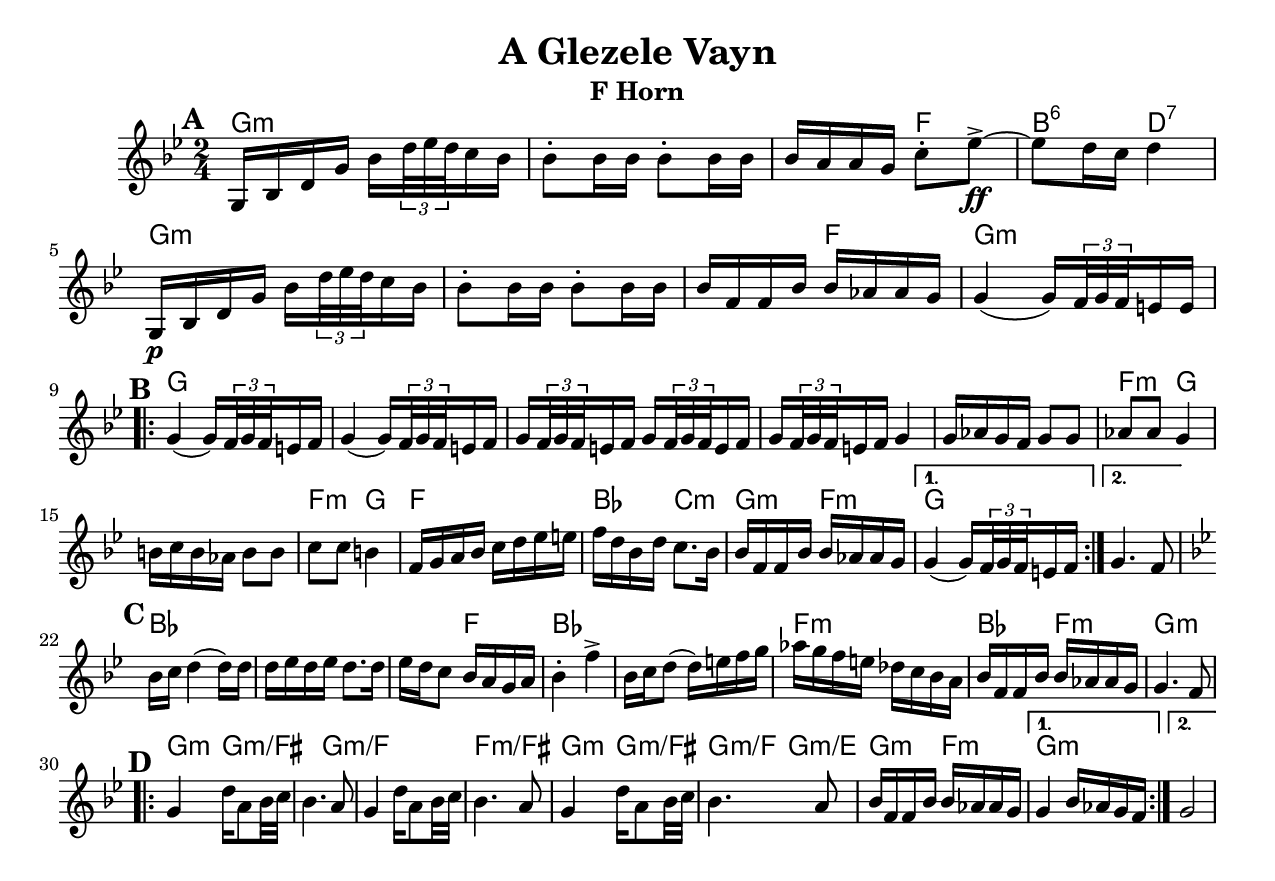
\version "2.18.0"
\include "english.ly"
\pointAndClickOff
\paper{
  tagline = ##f
  print-all-headers = ##t
  #(set-paper-size "letter")
}
date = #(strftime "%d-%m-%Y" (localtime (current-time)))

%\markup{ \italic{ " Updated " \date  }  }

%\markup{ Got something to say? }

global = {
  \clef treble
  \key g \minor
  \time 2/4
  \set Score.markFormatter = #format-mark-box-alphabet
}

%#################################### Melody ########################
melody = \relative c' {
  \global
  %\partial 16*3 a16 d f   %lead in notes


  \mark \default
  g16 bf d g bf \tuplet 3/2 {d32 ef d}c16 bf|
  bf8-. bf16 bf bf8-. bf16 bf |
  bf16 a a g c8-. ef~->\ff
  ef8 d16 c d4|

  g,,16\p bf d g bf \tuplet 3/2 {d32 ef d}c16 bf|
  bf8-. bf16 bf bf8-. bf16 bf |
  bf16 f f bf bf af af g
  g4(g16) \tuplet 3/2{f32 g f} e16 e|
  \break
  %\alternative { { }{ } }

  \repeat volta 2{
    \mark \default
    %flat a 7th, flat e 3rd, b is natural!
    \relative c' {
      \set Staff.keySignature = #`(( 2 . ,FLAT)
                                   (5 . ,FLAT)
                                   )
      g'4(g16) \tuplet 3/2{f32 g f} e16 f|
      g4(g16) \tuplet 3/2{f32 g f} e16 f|
      \repeat unfold 3{
        g16 \tuplet 3/2{f32 g f} e16 f
      } g4|
      g16 af g f g8 g|
      af8 af g4|

      b16 c b af b8 b
      c8 c b4
      f16 g a bf c d ef e|
      f16 d bf d c8. bf16|
      bf16 f f bf bf af af g

    }
  }
  \alternative {
    {g4(g16) \tuplet 3/2{f32 g f} e16 f| }
    {g4. f8 }
  }
  \break


  \key g \minor
  \mark \default
  bf16 c d4(d16) d
  d16 ef d ef d8. d16|
  ef16 d c8 bf16 a g a|
  bf4-. f'4->
  bf,16 c d8(d16)e f g|
  af16 g f e df c bf a|
  bf16 f f bf bf af af g|
  g4. f8|
  \break

  \repeat volta 2{
    \mark \default
    g4 d'16 a8 bf32 c
    bf4. a8
    g4 d'16 a8 bf32 c
    bf4. a8
    g4 d'16 a8 bf32 c
    bf4. a8
    bf16 f f bf bf af af g

  }
  \alternative {
    {g4 bf16 af g f}
    {g2}
  }
} %end music block
%################################# Lyrics #####################
%\addlyrics{  }
%################################# Chords #######################
harmonies = \chordmode {
  g4*5:m
  f4
  b4:6
  d4:7
  g4*5:m
  f4
  g2:m
  %B
  g2*5
  f4:m
  g4*3
  f4:m
  g4
  f2
  bf4
  c4:m
  g4:m
  f4:m
  g2*2
  %C
  bf4*5
  f4
  bf4*4
  f2:m
  bf4
  f4:m
  g2:m
  %d
  g4:m
  g2:m/fs
  g4*3:m/f
  f2:m/fs
  g4:m g4:m/fs
  g4:m/f g4:m/e
  g4:m
  f4:m
  g2*2:m
  %{  old chords
  g2*3:m
  c4:m g4:m
  g2*2:m
  bf4 f4:m
  g2:m %end section
  g2*5
  f4:m g4*3
  c4:m g4
  f2
  bf4
  c4:m
  bf4 f4:m
  g2*2:m %end section
  bf2*2
  c4:m f4
  bf4*7
  f4:m
  g2:m%end section
  %odd chords later
  g2*6:m
  bf4 f4:m
  g1*2:m
  %}
}

\score {
  <<
    \new ChordNames {
      \set chordChanges = ##f
      \harmonies
    }
    \new Staff \melody
  >>
  \header{
    title= "A Glezele Vayn"
    subtitle=""
    composer= ""
    instrument = "F Horn"
    arranger= ""
  }
  \layout{indent = 1.0\cm}
  \midi {
    \tempo 4 = 120

    % \midi { }
  }
}
%{
  % more verses:
  \markup{}
  \markup {
  \fill-line {
  \hspace #0.1 % distance from left margin
  \column {
  \line { "1."
  \column {
  ""
  }
  }
  \hspace #0.2 % vertical distance between verses
  \line { "2."
  \column {
  ""
  }
  }
  }
  \hspace #0.1  % horiz. distance between columns
  \column {
  \line { "3."
  \column {
  ""
  }
  }
  \hspace #0.2 % distance between verses
  \line { "4."
  \column {
  ""
  }
  }
  }
  \hspace #0.1 % distance to right margin
  }
  }

%}
